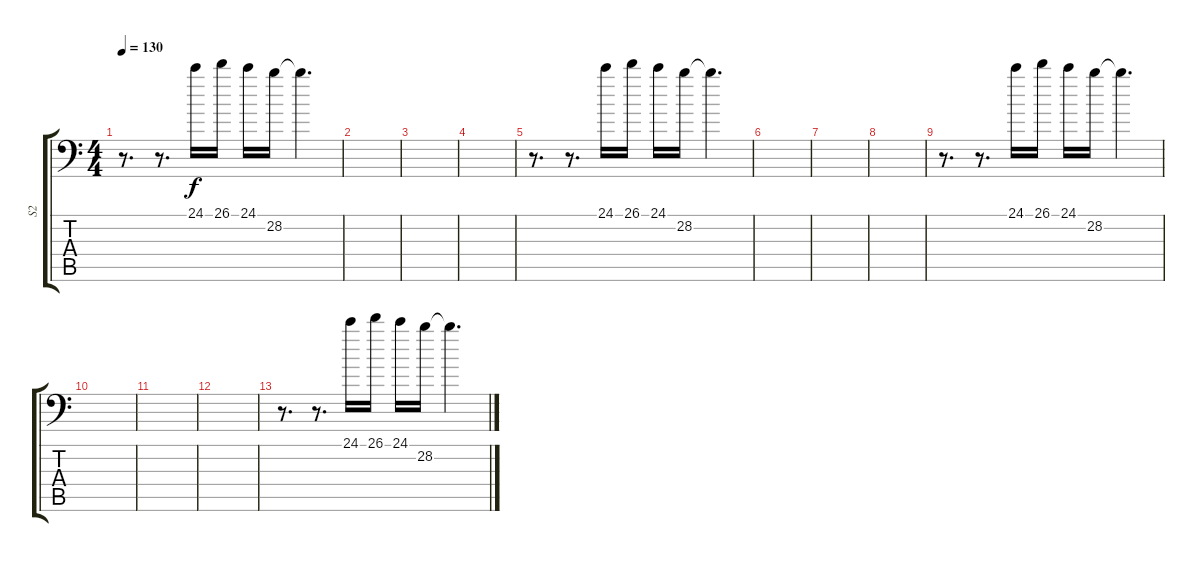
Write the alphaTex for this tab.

\track ("S2" "S2") {instrument electricpiano1}
\staff {score tabs}
\tuning (C4 G3 Eb3 Bb2 F2 Bb1) {hide}
\ts (4 4)
\tempo 130
\clef f4
\ks c
r.8{d dy f} r.8{d} 24.1.16 26.1.16 24.1.16 28.2.16 28.2{t}.4{d} |
|
|
|
r.8{d} r.8{d} 24.1.16 26.1.16 24.1.16 28.2.16 28.2{t}.4{d} |
|
|
|
r.8{d} r.8{d} 24.1.16 26.1.16 24.1.16 28.2.16 28.2{t}.4{d} |
|
|
|
r.8{d} r.8{d} 24.1.16 26.1.16 24.1.16 28.2.16 28.2{t}.4{d}
